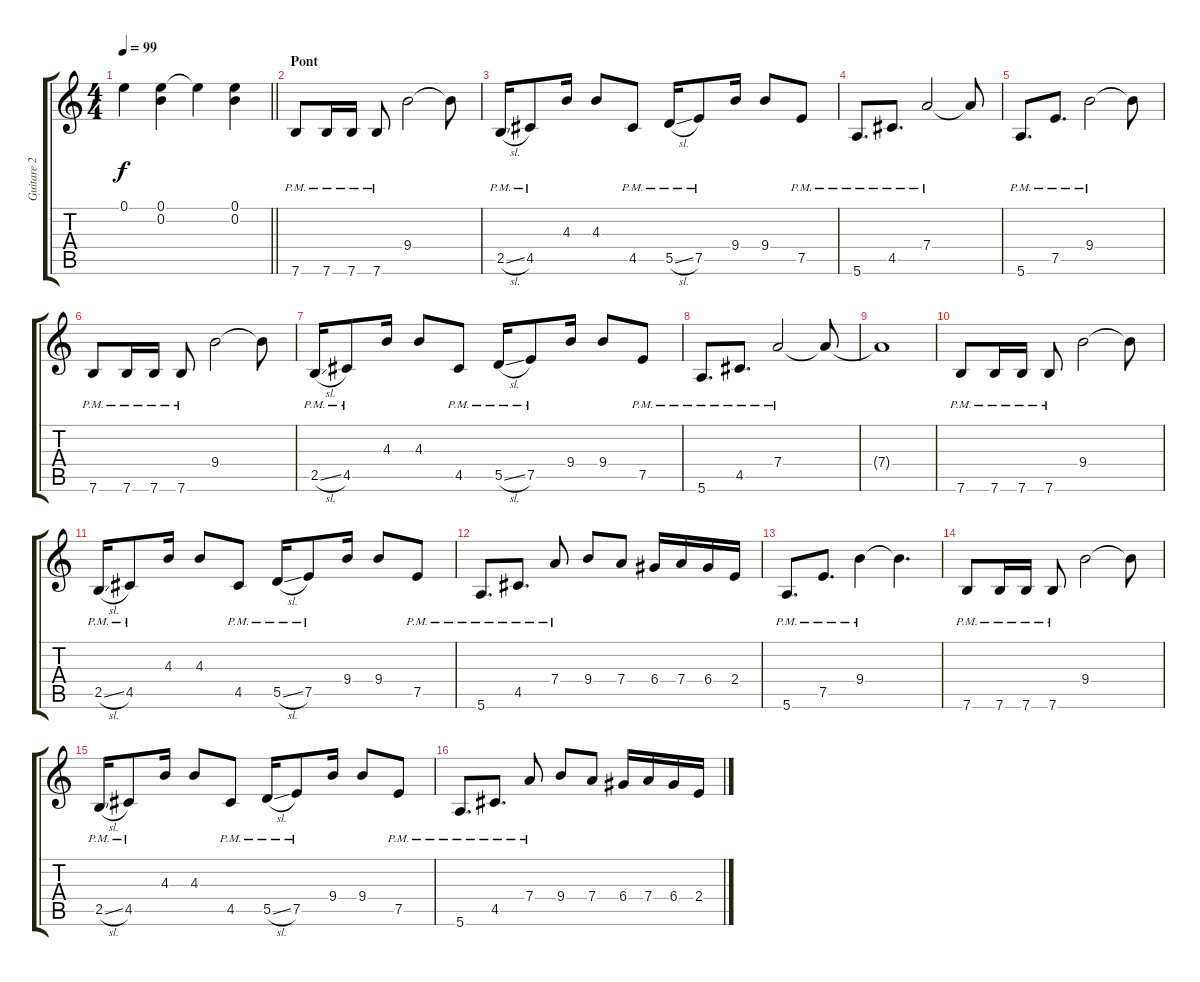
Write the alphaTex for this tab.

\track ("Guitare 2" "Guitare 2") {instrument acousticguitarsteel}
\staff {score tabs}
\tuning (E4 B3 G3 D3 A2 E2) {hide}
\ts (4 4)
\tempo 99
\clef g2
\barLineRight lightlight
\ks c
0.1{t}.4{dy f} (0.1 0.2).4 0.1{t}.4 (0.1 0.2).4 |
\section ("" "Pont")
7.6{pm}.8 7.6{pm}.16 7.6{pm}.16 7.6{pm}.8 9.4.2 9.4{t}.8 |
2.5{sl pm}.16 4.5{pm}.8 4.3.16 4.3.8 4.5{pm}.8 5.5{sl pm}.16 7.5{pm}.8 9.4.16 9.4.8 7.5{pm}.8 |
5.6{pm}.8{d} 4.5{pm}.8{d} 7.4{pm}.2 7.4{t}.8 |
5.6{pm}.8{d} 7.5{pm}.8{d} 9.4{pm}.2 9.4{t}.8 |
7.6{pm}.8 7.6{pm}.16 7.6{pm}.16 7.6{pm}.8 9.4.2 9.4{t}.8 |
2.5{sl pm}.16 4.5{pm}.8 4.3.16 4.3.8 4.5{pm}.8 5.5{sl pm}.16 7.5{pm}.8 9.4.16 9.4.8 7.5{pm}.8 |
5.6{pm}.8{d} 4.5{pm}.8{d} 7.4{pm}.2 7.4{t}.8 |
7.4{t}.1 |
7.6{pm}.8 7.6{pm}.16 7.6{pm}.16 7.6{pm}.8 9.4.2 9.4{t}.8 |
2.5{sl pm}.16 4.5{pm}.8 4.3.16 4.3.8 4.5{pm}.8 5.5{sl pm}.16 7.5{pm}.8 9.4.16 9.4.8 7.5{pm}.8 |
5.6{pm}.8{d} 4.5{pm}.8{d} 7.4{pm}.8 9.4.8 7.4.8 6.4.16 7.4.16 6.4.16 2.4.16 |
5.6{pm}.8{d} 7.5{pm}.8{d} 9.4{pm}.4 9.4{t}.4{d} |
7.6{pm}.8 7.6{pm}.16 7.6{pm}.16 7.6{pm}.8 9.4.2 9.4{t}.8 |
2.5{sl pm}.16 4.5{pm}.8 4.3.16 4.3.8 4.5{pm}.8 5.5{sl pm}.16 7.5{pm}.8 9.4.16 9.4.8 7.5{pm}.8 |
5.6{pm}.8{d} 4.5{pm}.8{d} 7.4{pm}.8 9.4.8 7.4.8 6.4.16 7.4.16 6.4.16 2.4.16
